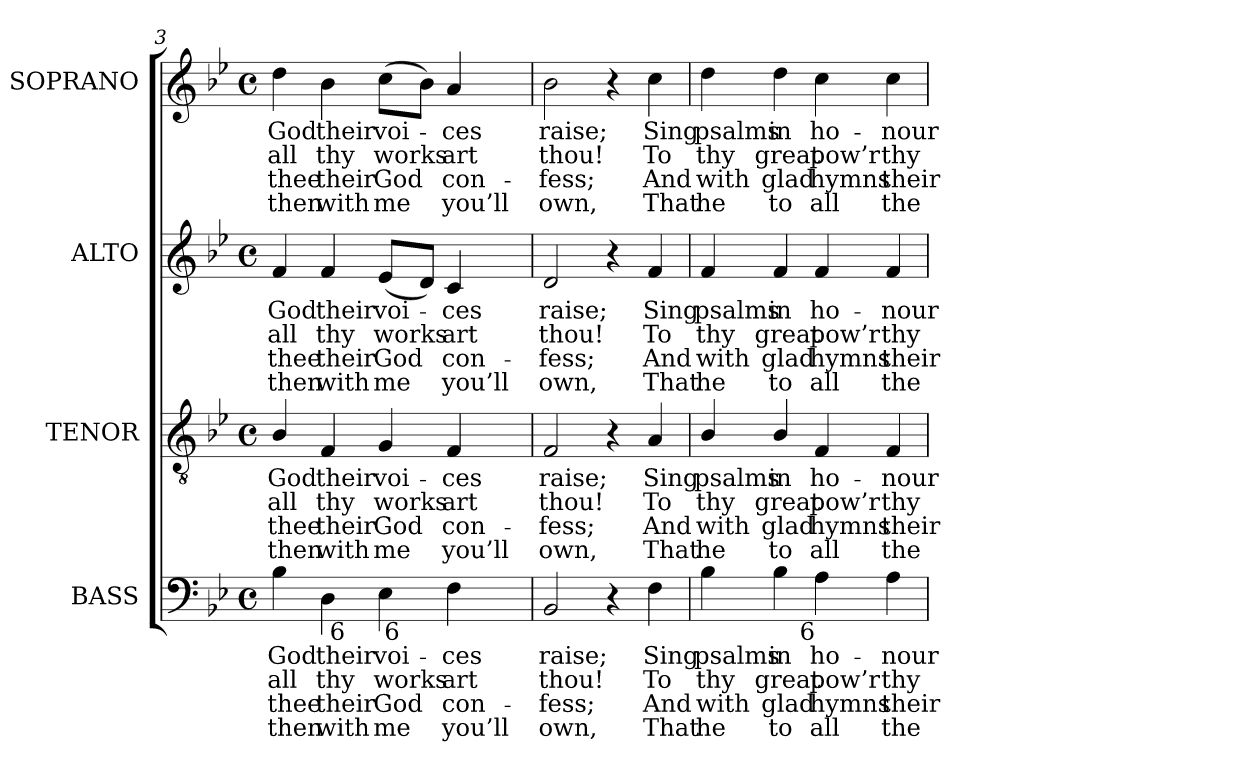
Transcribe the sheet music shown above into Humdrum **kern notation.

**kern	**text	**text	**text	**text	**kern	**text	**text	**text	**text	**kern	**text	**text	**text	**text	**kern	**text	**text	**text	**text
*part4	*part4	*part4	*part4	*part4	*part3	*part3	*part3	*part3	*part3	*part2	*part2	*part2	*part2	*part2	*part1	*part1	*part1	*part1	*part1
*staff4	*staff4	*staff4	*staff4	*staff4	*staff3	*staff3	*staff3	*staff3	*staff3	*staff2	*staff2	*staff2	*staff2	*staff2	*staff1	*staff1	*staff1	*staff1	*staff1
*I"BASS	*	*	*	*	*I"TENOR	*	*	*	*	*I"ALTO	*	*	*	*	*I"SOPRANO	*	*	*	*
*I'B.	*	*	*	*	*I'T.	*	*	*	*	*I'A.	*	*	*	*	*I'S.	*	*	*	*
*clefF4	*	*	*	*	*clefGv2	*	*	*	*	*clefG2	*	*	*	*	*clefG2	*	*	*	*
*	*	*	*	*	*ITrd7c12	*	*	*	*	*	*	*	*	*	*	*	*	*	*
*k[b-e-]	*	*	*	*	*k[b-e-]	*	*	*	*	*k[b-e-]	*	*	*	*	*k[b-e-]	*	*	*	*
*B-:	*	*	*	*	*B-:	*	*	*	*	*B-:	*	*	*	*	*B-:	*	*	*	*
*M4/4	*	*	*	*	*M4/4	*	*	*	*	*M4/4	*	*	*	*	*M4/4	*	*	*	*
*met(c)	*	*	*	*	*met(c)	*	*	*	*	*met(c)	*	*	*	*	*met(c)	*	*	*	*
=3	=3	=3	=3	=3	=3	=3	=3	=3	=3	=3	=3	=3	=3	=3	=3	=3	=3	=3	=3
!	!LO:LY:b:color=#000000	!LO:LY:b:color=#000000	!LO:LY:b:color=#000000	!LO:LY:b:color=#000000	!	!	!	!	!	!	!	!	!	!	!	!	!	!	!
!	!	!	!	!	!	!LO:LY:b:color=#000000	!LO:LY:b:color=#000000	!LO:LY:b:color=#000000	!LO:LY:b:color=#000000	!	!	!	!	!	!	!	!	!	!
!	!	!	!	!	!	!	!	!	!	!	!LO:LY:b:color=#000000	!LO:LY:b:color=#000000	!LO:LY:b:color=#000000	!LO:LY:b:color=#000000	!	!	!	!	!
!	!	!	!	!	!	!	!	!	!	!	!	!	!	!	!	!LO:LY:b:color=#000000	!LO:LY:b:color=#000000	!LO:LY:b:color=#000000	!LO:LY:b:color=#000000
*^	*	*	*	*	*	*	*	*	*	*	*	*	*	*	*	*	*	*	*
*	*^	*	*	*	*	*	*	*	*	*	*	*	*	*	*	*	*	*	*	*
4B-i\	4ryy	2ryy	God	all	thee	then	4BB-i/	God	all	thee	then	4fi/	God	all	thee	then	4ddi\	God	all	thee	then
!	!	!	!LO:LY:b:color=#000000	!LO:LY:b:color=#000000	!LO:LY:b:color=#000000	!LO:LY:b:color=#000000	!	!	!	!	!	!	!	!	!	!	!	!	!	!	!
!	!	!	!	!	!	!	!	!LO:LY:b:color=#000000	!LO:LY:b:color=#000000	!LO:LY:b:color=#000000	!LO:LY:b:color=#000000	!	!	!	!	!	!	!	!	!	!
!	!	!	!	!	!	!	!	!	!	!	!	!	!LO:LY:b:color=#000000	!LO:LY:b:color=#000000	!LO:LY:b:color=#000000	!LO:LY:b:color=#000000	!	!	!	!	!
!	!	!	!	!	!	!	!	!	!	!	!	!	!	!	!	!	!	!LO:LY:b:color=#000000	!LO:LY:b:color=#000000	!LO:LY:b:color=#000000	!LO:LY:b:color=#000000
4Di\	16ryy	.	their	thy	their	with	4FFi/	their	thy	their	with	4fi/	their	thy	their	with	4b-i\	their	thy	their	with
.	128ryy	.	.	.	.	.	.	.	.	.	.	.	.	.	.	.	.	.	.	.	.
.	1024ryy	.	.	.	.	.	.	.	.	.	.	.	.	.	.	.	.	.	.	.	.
!	!LO:TX:b:rj:t=6	!	!	!	!	!	!	!	!	!	!	!	!	!	!	!	!	!	!	!	!
.	2ryy	.	.	.	.	.	.	.	.	.	.	.	.	.	.	.	.	.	.	.	.
!	!	!	!LO:LY:b:color=#000000	!LO:LY:b:color=#000000	!LO:LY:b:color=#000000	!LO:LY:b:color=#000000	!	!	!	!	!	!	!	!	!	!	!	!	!	!	!
!	!	!	!	!	!	!	!	!LO:LY:b:color=#000000	!LO:LY:b:color=#000000	!LO:LY:b:color=#000000	!LO:LY:b:color=#000000	!	!	!	!	!	!	!	!	!	!
!	!	!	!	!	!	!	!	!	!	!	!	!	!LO:LY:b:color=#000000	!LO:LY:b:color=#000000	!LO:LY:b:color=#000000	!LO:LY:b:color=#000000	!	!	!	!	!
!	!	!	!	!	!	!	!	!	!	!	!	!	!	!	!	!	!	!LO:LY:b:color=#000000	!LO:LY:b:color=#000000	!LO:LY:b:color=#000000	!LO:LY:b:color=#000000
4E-i\	.	32ryy	voi-	works	God	me	4GGi/	voi-	works	God	me	(8e-i/L	voi-	works	God	me	(8cci\L	voi-	works	God	me
.	.	64ryy	.	.	.	.	.	.	.	.	.	.	.	.	.	.	.	.	.	.	.
.	.	512ryy	.	.	.	.	.	.	.	.	.	.	.	.	.	.	.	.	.	.	.
!	!	!LO:TX:b:rj:t=6	!	!	!	!	!	!	!	!	!	!	!	!	!	!	!	!	!	!	!
.	.	4ryy	.	.	.	.	.	.	.	.	.	.	.	.	.	.	.	.	.	.	.
.	.	.	.	.	.	.	.	.	.	.	.	8di/J)	.	.	.	.	8b-i\J)	.	.	.	.
!	!	!	!LO:LY:b:color=#000000	!LO:LY:b:color=#000000	!LO:LY:b:color=#000000	!LO:LY:b:color=#000000	!	!	!	!	!	!	!	!	!	!	!	!	!	!	!
!	!	!	!	!	!	!	!	!LO:LY:b:color=#000000	!LO:LY:b:color=#000000	!LO:LY:b:color=#000000	!LO:LY:b:color=#000000	!	!	!	!	!	!	!	!	!	!
!	!	!	!	!	!	!	!	!	!	!	!	!	!LO:LY:b:color=#000000	!LO:LY:b:color=#000000	!LO:LY:b:color=#000000	!LO:LY:b:color=#000000	!	!	!	!	!
!	!	!	!	!	!	!	!	!	!	!	!	!	!	!	!	!	!	!LO:LY:b:color=#000000	!LO:LY:b:color=#000000	!LO:LY:b:color=#000000	!LO:LY:b:color=#000000
4Fi\	.	.	-ces	art	con-	-you’ll	4FFi/	-ces	art	con-	-you’ll	4ci/	-ces	art	con-	-you’ll	4ai/	-ces	art	con-	-you’ll
.	.	8ryy	.	.	.	.	.	.	.	.	.	.	.	.	.	.	.	.	.	.	.
.	8ryy	.	.	.	.	.	.	.	.	.	.	.	.	.	.	.	.	.	.	.	.
.	.	16ryy	.	.	.	.	.	.	.	.	.	.	.	.	.	.	.	.	.	.	.
.	32ryy	.	.	.	.	.	.	.	.	.	.	.	.	.	.	.	.	.	.	.	.
.	64ryy	.	.	.	.	.	.	.	.	.	.	.	.	.	.	.	.	.	.	.	.
.	.	128..ryy	.	.	.	.	.	.	.	.	.	.	.	.	.	.	.	.	.	.	.
.	256..ryy	.	.	.	.	.	.	.	.	.	.	.	.	.	.	.	.	.	.	.	.
*v	*v	*v	*	*	*	*	*	*	*	*	*	*	*	*	*	*	*	*	*	*	*
=4	=4	=4	=4	=4	=4	=4	=4	=4	=4	=4	=4	=4	=4	=4	=4	=4	=4	=4	=4
*^	*	*	*	*	*	*	*	*	*	*	*	*	*	*	*	*	*	*	*
*	*^	*	*	*	*	*	*	*	*	*	*	*	*	*	*	*	*	*	*	*
!	!	!	!LO:LY:b:color=#000000	!LO:LY:b:color=#000000	!LO:LY:b:color=#000000	!LO:LY:b:color=#000000	!	!	!	!	!	!	!	!	!	!	!	!	!	!	!
*v	*v	*v	*	*	*	*	*	*	*	*	*	*	*	*	*	*	*	*	*	*	*
*^	*	*	*	*	*	*	*	*	*	*	*	*	*	*	*	*	*	*	*
*	*^	*	*	*	*	*	*	*	*	*	*	*	*	*	*	*	*	*	*	*
!	!	!	!	!	!	!	!	!LO:LY:b:color=#000000	!LO:LY:b:color=#000000	!LO:LY:b:color=#000000	!LO:LY:b:color=#000000	!	!	!	!	!	!	!	!	!	!
*v	*v	*v	*	*	*	*	*	*	*	*	*	*	*	*	*	*	*	*	*	*	*
*^	*	*	*	*	*	*	*	*	*	*	*	*	*	*	*	*	*	*	*
*	*^	*	*	*	*	*	*	*	*	*	*	*	*	*	*	*	*	*	*	*
!	!	!	!	!	!	!	!	!	!	!	!	!	!LO:LY:b:color=#000000	!LO:LY:b:color=#000000	!LO:LY:b:color=#000000	!LO:LY:b:color=#000000	!	!	!	!	!
*v	*v	*v	*	*	*	*	*	*	*	*	*	*	*	*	*	*	*	*	*	*	*
*^	*	*	*	*	*	*	*	*	*	*	*	*	*	*	*	*	*	*	*
*	*^	*	*	*	*	*	*	*	*	*	*	*	*	*	*	*	*	*	*	*
!	!	!	!	!	!	!	!	!	!	!	!	!	!	!	!	!	!	!LO:LY:b:color=#000000	!LO:LY:b:color=#000000	!LO:LY:b:color=#000000	!LO:LY:b:color=#000000
*v	*v	*v	*	*	*	*	*	*	*	*	*	*	*	*	*	*	*	*	*	*	*
2BB-i/	raise;	thou!	fess;	own,	2FFi/	raise;	thou!	fess;	own,	2di/	raise;	thou!	fess;	own,	2b-i\	raise;	thou!	fess;	own,
4r	.	.	.	.	4r	.	.	.	.	4r	.	.	.	.	4r	.	.	.	.
!	!LO:LY:b:color=#000000	!LO:LY:b:color=#000000	!LO:LY:b:color=#000000	!LO:LY:b:color=#000000	!	!	!	!	!	!	!	!	!	!	!	!	!	!	!
!	!	!	!	!	!	!LO:LY:b:color=#000000	!LO:LY:b:color=#000000	!LO:LY:b:color=#000000	!LO:LY:b:color=#000000	!	!	!	!	!	!	!	!	!	!
!	!	!	!	!	!	!	!	!	!	!	!LO:LY:b:color=#000000	!LO:LY:b:color=#000000	!LO:LY:b:color=#000000	!LO:LY:b:color=#000000	!	!	!	!	!
!	!	!	!	!	!	!	!	!	!	!	!	!	!	!	!	!LO:LY:b:color=#000000	!LO:LY:b:color=#000000	!LO:LY:b:color=#000000	!LO:LY:b:color=#000000
4Fi\	Sing	To	And	That	4AAi/	Sing	To	And	That	4fi/	Sing	To	And	That	4cci\	Sing	To	And	That
!!LO:LB:g=z
=5	=5	=5	=5	=5	=5	=5	=5	=5	=5	=5	=5	=5	=5	=5	=5	=5	=5	=5	=5
!	!LO:LY:b:color=#000000	!LO:LY:b:color=#000000	!LO:LY:b:color=#000000	!LO:LY:b:color=#000000	!	!	!	!	!	!	!	!	!	!	!	!	!	!	!
!	!	!	!	!	!	!LO:LY:b:color=#000000	!LO:LY:b:color=#000000	!LO:LY:b:color=#000000	!LO:LY:b:color=#000000	!	!	!	!	!	!	!	!	!	!
!	!	!	!	!	!	!	!	!	!	!	!LO:LY:b:color=#000000	!LO:LY:b:color=#000000	!LO:LY:b:color=#000000	!LO:LY:b:color=#000000	!	!	!	!	!
!	!	!	!	!	!	!	!	!	!	!	!	!	!	!	!	!LO:LY:b:color=#000000	!LO:LY:b:color=#000000	!LO:LY:b:color=#000000	!LO:LY:b:color=#000000
4B-i\	psalms	thy	with	he	4BB-i/	psalms	thy	with	he	4fi/	psalms	thy	with	he	4ddi\	psalms	thy	with	he
!	!LO:LY:b:color=#000000	!LO:LY:b:color=#000000	!LO:LY:b:color=#000000	!LO:LY:b:color=#000000	!	!	!	!	!	!	!	!	!	!	!	!	!	!	!
!	!	!	!	!	!	!LO:LY:b:color=#000000	!LO:LY:b:color=#000000	!LO:LY:b:color=#000000	!LO:LY:b:color=#000000	!	!	!	!	!	!	!	!	!	!
!	!	!	!	!	!	!	!	!	!	!	!LO:LY:b:color=#000000	!LO:LY:b:color=#000000	!LO:LY:b:color=#000000	!LO:LY:b:color=#000000	!	!	!	!	!
!	!	!	!	!	!	!	!	!	!	!	!	!	!	!	!	!LO:LY:b:color=#000000	!LO:LY:b:color=#000000	!LO:LY:b:color=#000000	!LO:LY:b:color=#000000
4B-i\	in	great	glad	to	4BB-i/	in	great	glad	to	4fi/	in	great	glad	to	4ddi\	in	great	glad	to
!	!LO:LY:b:color=#000000	!LO:LY:b:color=#000000	!LO:LY:b:color=#000000	!LO:LY:b:color=#000000	!	!	!	!	!	!	!	!	!	!	!	!	!	!	!
!	!	!	!	!	!	!LO:LY:b:color=#000000	!LO:LY:b:color=#000000	!LO:LY:b:color=#000000	!LO:LY:b:color=#000000	!	!	!	!	!	!	!	!	!	!
!	!	!	!	!	!	!	!	!	!	!	!LO:LY:b:color=#000000	!LO:LY:b:color=#000000	!LO:LY:b:color=#000000	!LO:LY:b:color=#000000	!	!	!	!	!
!LO:TX:b:rj:t=6	!	!	!	!	!	!	!	!	!	!	!	!	!	!	!	!	!	!	!
!	!	!	!	!	!	!	!	!	!	!	!	!	!	!	!	!LO:LY:b:color=#000000	!LO:LY:b:color=#000000	!LO:LY:b:color=#000000	!LO:LY:b:color=#000000
4Ai\	ho-	pow’r	hymns	all	4FFi/	ho-	pow’r	hymns	all	4fi/	ho-	pow’r	hymns	all	4cci\	ho-	pow’r	hymns	all
!	!LO:LY:b:color=#000000	!LO:LY:b:color=#000000	!LO:LY:b:color=#000000	!LO:LY:b:color=#000000	!	!	!	!	!	!	!	!	!	!	!	!	!	!	!
!	!	!	!	!	!	!LO:LY:b:color=#000000	!LO:LY:b:color=#000000	!LO:LY:b:color=#000000	!LO:LY:b:color=#000000	!	!	!	!	!	!	!	!	!	!
!	!	!	!	!	!	!	!	!	!	!	!LO:LY:b:color=#000000	!LO:LY:b:color=#000000	!LO:LY:b:color=#000000	!LO:LY:b:color=#000000	!	!	!	!	!
!	!	!	!	!	!	!	!	!	!	!	!	!	!	!	!	!LO:LY:b:color=#000000	!LO:LY:b:color=#000000	!LO:LY:b:color=#000000	!LO:LY:b:color=#000000
4Ai\	-nour	thy	their	the	4FFi/	-nour	thy	their	the	4fi/	-nour	thy	their	the	4cci\	-nour	thy	their	the
=	=	=	=	=	=	=	=	=	=	=	=	=	=	=	=	=	=	=	=
*-	*-	*-	*-	*-	*-	*-	*-	*-	*-	*-	*-	*-	*-	*-	*-	*-	*-	*-	*-
